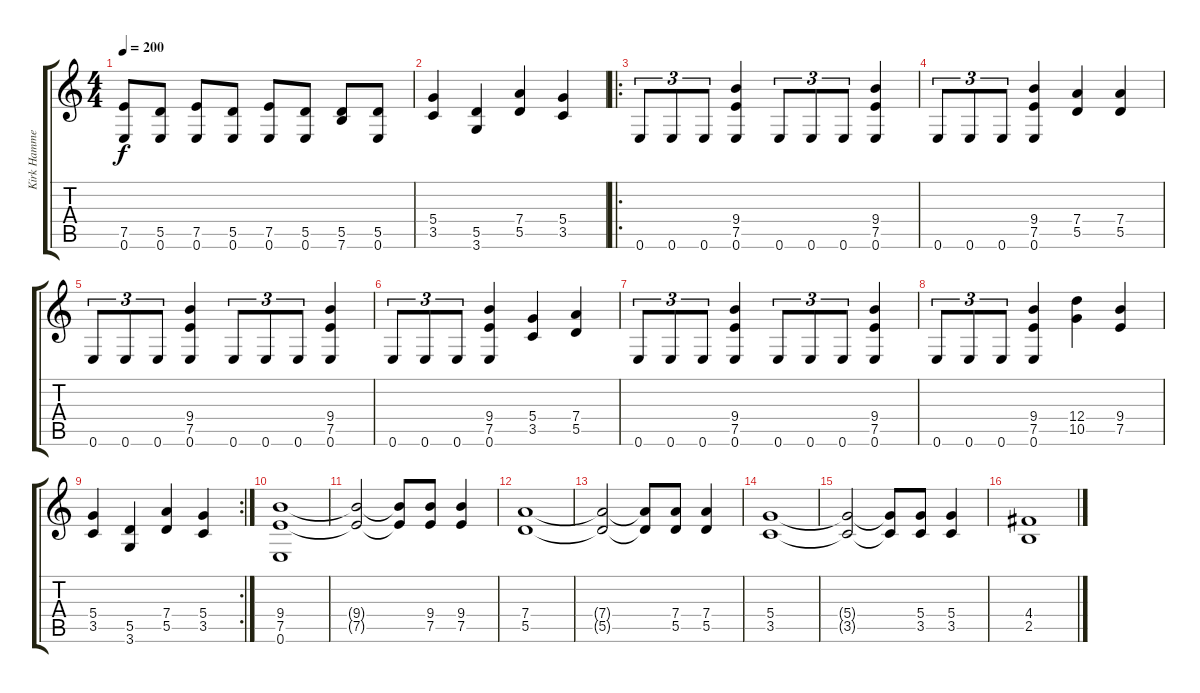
\track ("Kirk Hammet" "Kirk Hamme") {instrument distortionguitar}
\staff {score tabs}
\tuning (E4 B3 G3 D3 A2 E2) {hide}
\ts (4 4)
\tempo 200
\clef g2
\ks c
(7.5 0.6).8{dy f} (5.5 0.6).8 (7.5 0.6).8 (5.5 0.6).8 (7.5 0.6).8 (5.5 0.6).8 (5.5 7.6).8 (5.5 0.6).8 |
(5.4 3.5).4 (5.5 3.6).4 (7.4 5.5).4 (5.4 3.5).4 |
\ro
0.6.8{tu (3 2)} 0.6.8{tu (3 2)} 0.6.8{tu (3 2)} (9.4 7.5 0.6).4 0.6.8{tu (3 2)} 0.6.8{tu (3 2)} 0.6.8{tu (3 2)} (9.4 7.5 0.6).4 |
0.6.8{tu (3 2)} 0.6.8{tu (3 2)} 0.6.8{tu (3 2)} (9.4 7.5 0.6).4 (7.4 5.5).4 (7.4 5.5).4 |
0.6.8{tu (3 2)} 0.6.8{tu (3 2)} 0.6.8{tu (3 2)} (9.4 7.5 0.6).4 0.6.8{tu (3 2)} 0.6.8{tu (3 2)} 0.6.8{tu (3 2)} (9.4 7.5 0.6).4 |
0.6.8{tu (3 2)} 0.6.8{tu (3 2)} 0.6.8{tu (3 2)} (9.4 7.5 0.6).4 (5.4 3.5).4 (7.4 5.5).4 |
0.6.8{tu (3 2)} 0.6.8{tu (3 2)} 0.6.8{tu (3 2)} (9.4 7.5 0.6).4 0.6.8{tu (3 2)} 0.6.8{tu (3 2)} 0.6.8{tu (3 2)} (9.4 7.5 0.6).4 |
0.6.8{tu (3 2)} 0.6.8{tu (3 2)} 0.6.8{tu (3 2)} (9.4 7.5 0.6).4 (12.4 10.5).4 (9.4 7.5).4 |
\rc 2
(5.4 3.5).4 (5.5 3.6).4 (7.4 5.5).4 (5.4 3.5).4 |
(9.4 7.5 0.6).1 |
(9.4{t} 7.5{t}).2 (9.4{t} 7.5{t}).8 (9.4 7.5).8 (9.4 7.5).4 |
(7.4 5.5).1 |
(7.4{t} 5.5{t}).2 (7.4{t} 5.5{t}).8 (7.4 5.5).8 (7.4 5.5).4 |
(5.4 3.5).1 |
(5.4{t} 3.5{t}).2 (5.4{t} 3.5{t}).8 (5.4 3.5).8 (5.4 3.5).4 |
(4.4 2.5).1
